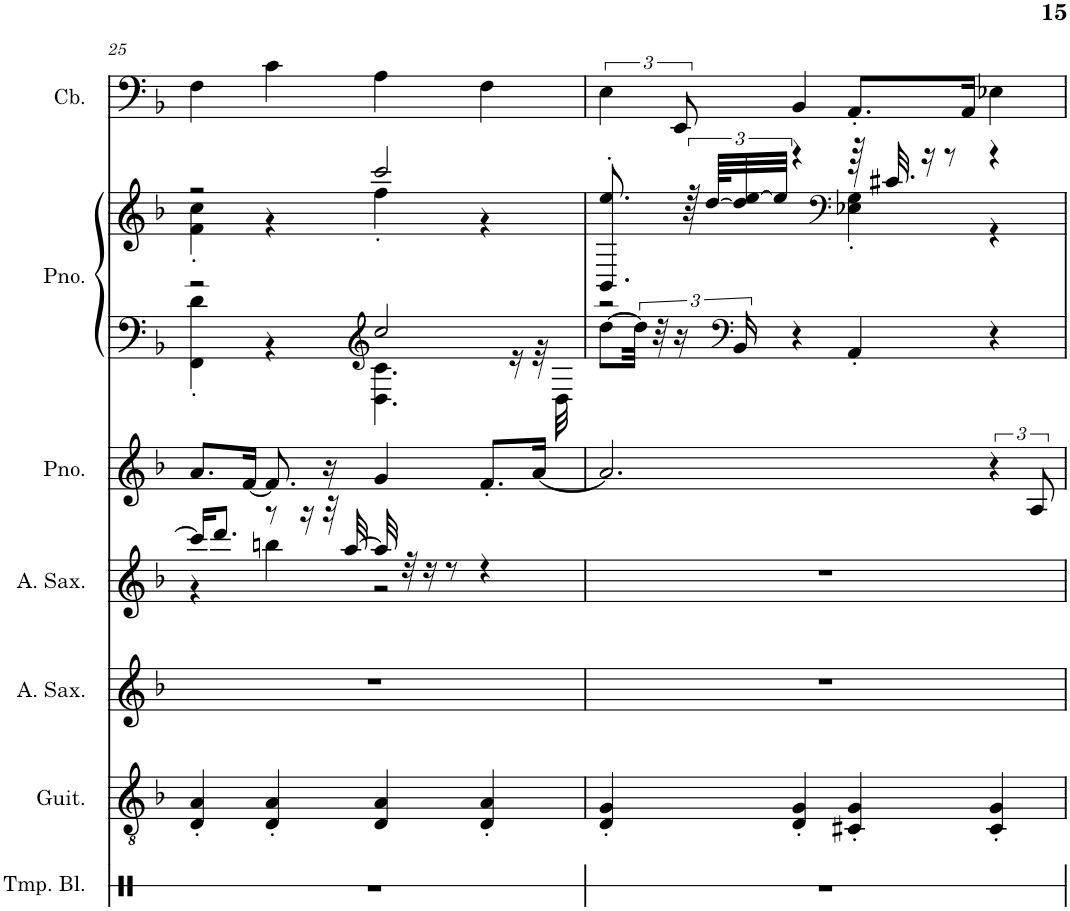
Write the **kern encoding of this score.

**kern	**kern	**kern	**kern	**kern	**kern	**kern	**kern
*part7	*part6	*part5	*part4	*part3	*part2	*part2	*part1
*staff8	*staff7	*staff6	*staff5	*staff4	*staff3	*staff2	*staff1
*I"Temple Blocks	*I"Classical Guitar, Guitar / Nylon guitar	*I"Alto Saxophone, 2nd Solo / Alto sax	*I"Alto Saxophone, 1st Solo / Alto sax	*I"Piano, Melody / Acoustic piano 1	*I"Piano, Piano / Acoustic paino 1	*	*I"Contrabass, Bass / Acoustic bass
*I'Tmp. Bl.	*I'Guit.	*I'A. Sax.	*I'A. Sax.	*I'Pno.	*I'Pno.	*	*I'Cb.
!!LO:PB:g=z
*clefX	*clefGv2	*clefG2	*clefG2	*clefG2	*clefF4	*clefG2	*clefF4
*	*	*Trd5c9	*Trd5c9	*	*	*	*Trd7c12
*k[]	*k[b-]	*k[b-]	*k[b-]	*k[b-]	*k[b-]	*k[b-]	*k[b-]
*M4/4	*M4/4	*M4/4	*M4/4	*M4/4	*M4/4	*M4/4	*M4/4
=25	=25	=25	=25	=25	=25	=25	=25
*	*	*	*^	*	*^	*^	*
1r	4D/' 4A/'	1r	16ccc/KL]	4r	8.a/L	2r	4FF\' 4d\'	2r	4f\' 4cc\'	4F\
.	.	.	8.ddd/J	.	.	.	.	.	.	.
.	.	.	.	.	[16f/Jk	.	.	.	.	.
.	4D/' 4A/'	.	8r	4bbn\	8.f/]	.	4r	.	4r	4c\
.	.	.	16r	.	.	.	.	.	.	.
.	.	.	32r	.	16r	.	.	.	.	.
.	.	.	[32aa/	.	.	.	.	.	.	.
*	*	*	*	*	*	*clefG2	*	*	*	*
.	4D/ 4A/	.	32aa/]	2r	4g/	2cc/	4.D\ 4.c\	2ccc/	4ff'\	4A\
.	.	.	32r	.	.	.	.	.	.	.
.	.	.	16r	.	.	.	.	.	.	.
.	.	.	8r	.	.	.	.	.	.	.
.	4D/' 4A/'	.	4r	.	8.f'/L	.	.	.	4r	4F\
.	.	.	.	.	.	.	16r	.	.	.
.	.	.	.	.	[16a/Jk	.	32r	.	.	.
.	.	.	.	.	.	.	32D\	.	.	.
*	*	*	*v	*v	*	*v	*v	*	*	*
=26	=26	=26	=26	=26	=26	=26	=26	=26
1r	4D/' 4G/'	1r	1r	2.a/]	[8dd\L	8.BB-/' 8.ee/'	2r	6E\
.	.	.	.	.	48dd\Jkk]	.	.	.
.	.	.	.	.	48r	.	.	.
.	.	.	.	.	24r	.	.	12EE/
.	.	.	.	.	.	96r	.	.
.	.	.	.	.	.	[96dd/KLLL	.	.
*	*	*	*	*	*clefF4	*	*	*
.	.	.	.	.	24BB-/	48dd/] [48ee/	.	.
.	.	.	.	.	.	48ee/JJJ]	.	.
.	4D/' 4G/'	.	.	.	4r	4r	.	4BB-/
*	*	*	*	*	*	*clefF4	*	*
.	4C#X/' 4G/'	.	.	.	4AA'/	64r	4E-X\' 4G\'	8.AA'/L
.	.	.	.	.	.	32.c#X/	.	.
.	.	.	.	.	.	16r	.	.
.	.	.	.	.	.	8r	.	.
.	.	.	.	.	.	.	.	16AA/Jk
.	4C#/' 4G/'	.	.	6r	4r	4r	4r	4E-X\
.	.	.	.	12A/	.	.	.	.
*	*	*	*	*	*	*v	*v	*
=	=	=	=	=	=	=	=
*-	*-	*-	*-	*-	*-	*-	*-
